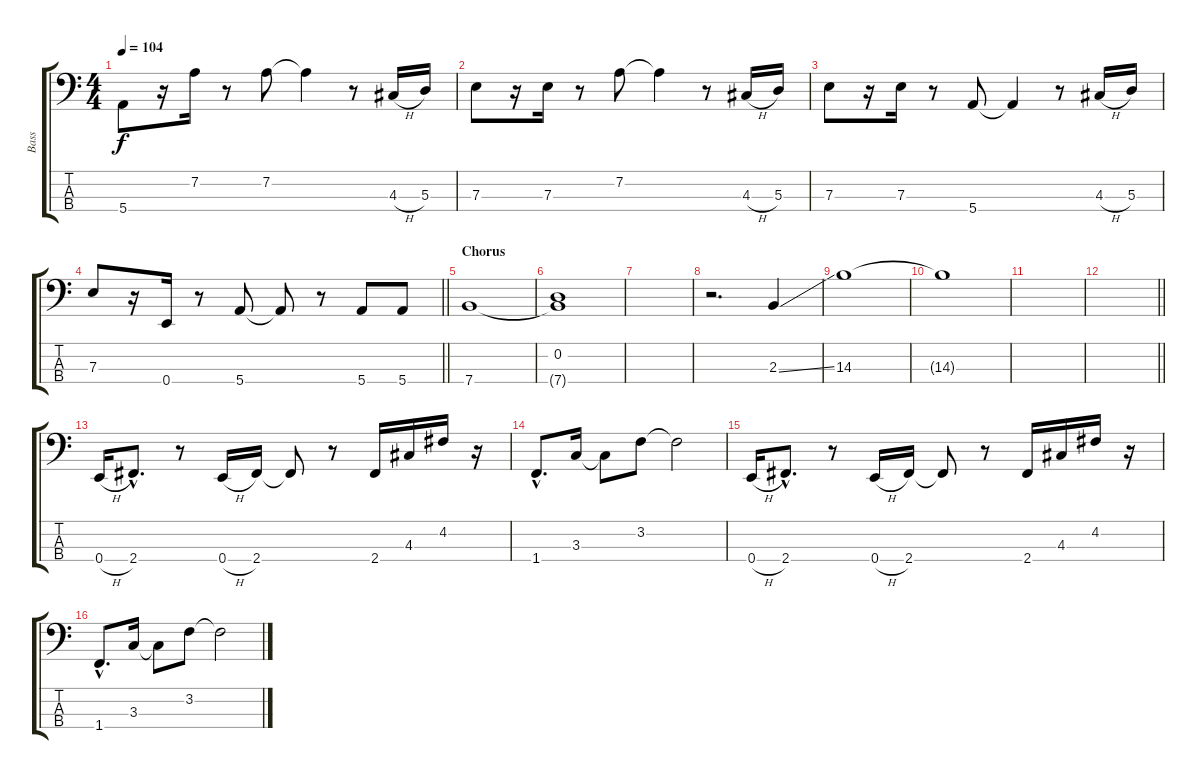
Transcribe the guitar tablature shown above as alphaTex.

\track ("Bass" "Bass") {instrument electricbassfinger}
\staff {score tabs}
\tuning (G2 D2 A1 E1) {hide}
\ts (4 4)
\tempo 104
\clef f4
\ks c
5.4.8{dy f} r.16 7.2.16 r.8 7.2.8 7.2{t}.4 r.8 4.3{h}.16 5.3.16 |
7.3.8 r.16 7.3.16 r.8 7.2.8 7.2{t}.4 r.8 4.3{h}.16 5.3.16 |
7.3.8 r.16 7.3.16 r.8 5.4.8 5.4{t}.4 r.8 4.3{h}.16 5.3.16 |
\barLineRight lightlight
7.3.8 r.16 0.4.16 r.8 5.4.8 5.4{t}.8 r.8 5.4.8 5.4.8 |
\section ("" "Chorus")
7.4.1 |
(0.2 7.4{t}).1 |
|
r.2{d} 2.3{ss}.4 |
14.3.1 |
14.3{t}.1 |
|
\barLineRight lightlight
|
0.4{h}.16 2.4{hac}.8{d} r.8 0.4{h}.16 2.4.16 2.4{t}.8 r.8 2.4.16 4.3.16 4.2.16 r.16 |
1.4{hac}.8{d} 3.3.16 3.3{t}.8 3.2.8 3.2{t}.2 |
0.4{h}.16 2.4{hac}.8{d} r.8 0.4{h}.16 2.4.16 2.4{t}.8 r.8 2.4.16 4.3.16 4.2.16 r.16 |
1.4{hac}.8{d} 3.3.16 3.3{t}.8 3.2.8 3.2{t}.2
